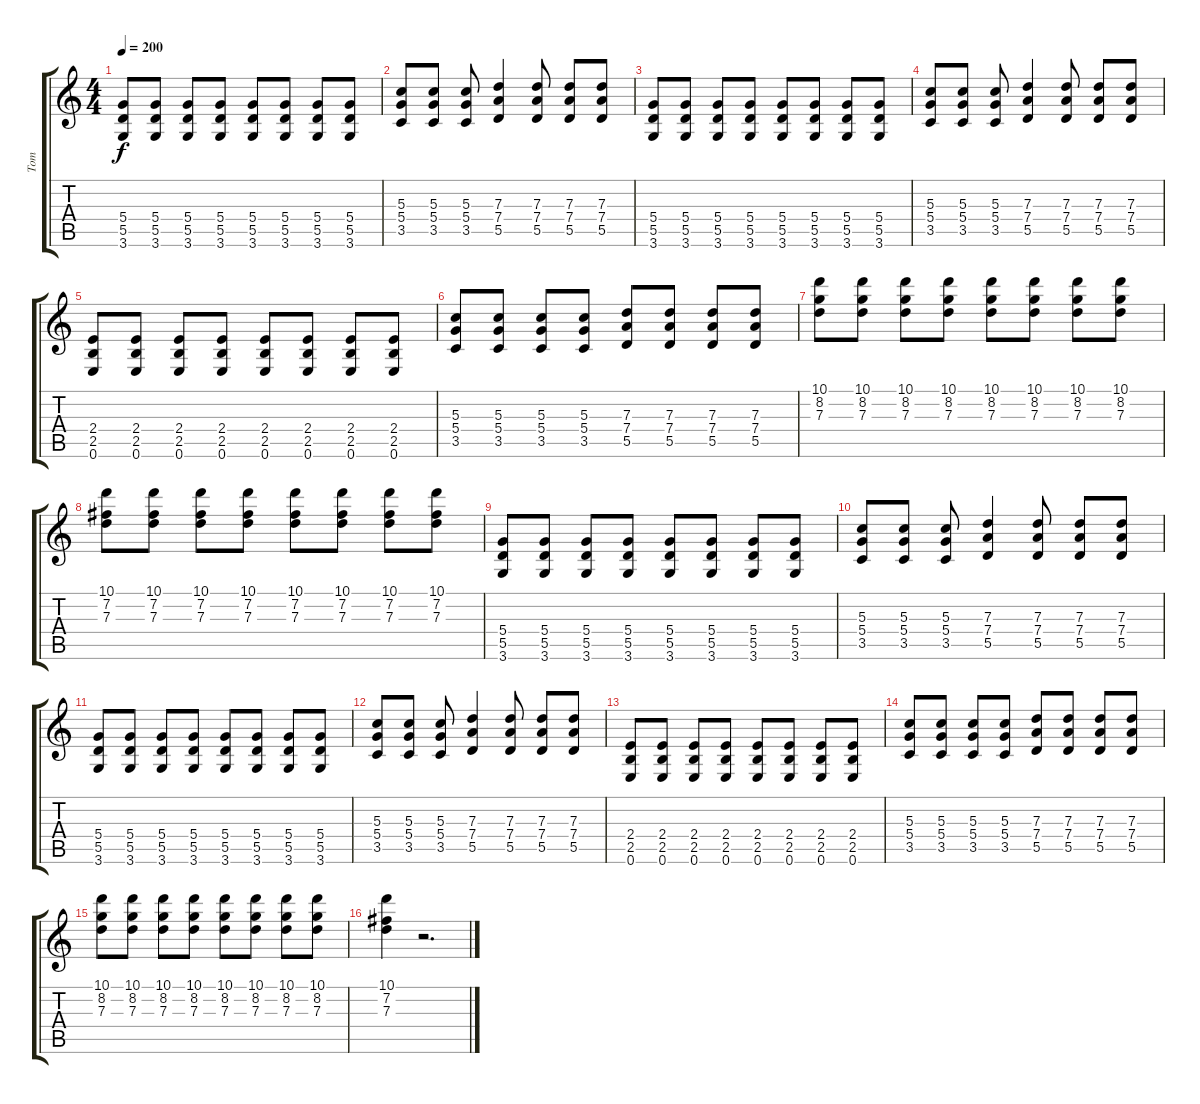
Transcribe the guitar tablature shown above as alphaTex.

\track ("Tom" "Tom") {instrument overdrivenguitar}
\staff {score tabs}
\tuning (E4 B3 G3 D3 A2 E2) {hide}
\ts (4 4)
\tempo 200
\clef g2
\ks c
(5.4 5.5 3.6).8{dy f} (5.4 5.5 3.6).8 (5.4 5.5 3.6).8 (5.4 5.5 3.6).8 (5.4 5.5 3.6).8 (5.4 5.5 3.6).8 (5.4 5.5 3.6).8 (5.4 5.5 3.6).8 |
(5.3 5.4 3.5).8 (5.3 5.4 3.5).8 (5.3 5.4 3.5).8 (7.3 7.4 5.5).4 (7.3 7.4 5.5).8 (7.3 7.4 5.5).8 (7.3 7.4 5.5).8 |
(5.4 5.5 3.6).8 (5.4 5.5 3.6).8 (5.4 5.5 3.6).8 (5.4 5.5 3.6).8 (5.4 5.5 3.6).8 (5.4 5.5 3.6).8 (5.4 5.5 3.6).8 (5.4 5.5 3.6).8 |
(5.3 5.4 3.5).8 (5.3 5.4 3.5).8 (5.3 5.4 3.5).8 (7.3 7.4 5.5).4 (7.3 7.4 5.5).8 (7.3 7.4 5.5).8 (7.3 7.4 5.5).8 |
(2.4 2.5 0.6).8 (2.4 2.5 0.6).8 (2.4 2.5 0.6).8 (2.4 2.5 0.6).8 (2.4 2.5 0.6).8 (2.4 2.5 0.6).8 (2.4 2.5 0.6).8 (2.4 2.5 0.6).8 |
(5.3 5.4 3.5).8 (5.3 5.4 3.5).8 (5.3 5.4 3.5).8 (5.3 5.4 3.5).8 (7.3 7.4 5.5).8 (7.3 7.4 5.5).8 (7.3 7.4 5.5).8 (7.3 7.4 5.5).8 |
(10.1 8.2 7.3).8 (10.1 8.2 7.3).8 (10.1 8.2 7.3).8 (10.1 8.2 7.3).8 (10.1 8.2 7.3).8 (10.1 8.2 7.3).8 (10.1 8.2 7.3).8 (10.1 8.2 7.3).8 |
(10.1 7.2 7.3).8 (10.1 7.2 7.3).8 (10.1 7.2 7.3).8 (10.1 7.2 7.3).8 (10.1 7.2 7.3).8 (10.1 7.2 7.3).8 (10.1 7.2 7.3).8 (10.1 7.2 7.3).8 |
(5.4 5.5 3.6).8 (5.4 5.5 3.6).8 (5.4 5.5 3.6).8 (5.4 5.5 3.6).8 (5.4 5.5 3.6).8 (5.4 5.5 3.6).8 (5.4 5.5 3.6).8 (5.4 5.5 3.6).8 |
(5.3 5.4 3.5).8 (5.3 5.4 3.5).8 (5.3 5.4 3.5).8 (7.3 7.4 5.5).4 (7.3 7.4 5.5).8 (7.3 7.4 5.5).8 (7.3 7.4 5.5).8 |
(5.4 5.5 3.6).8 (5.4 5.5 3.6).8 (5.4 5.5 3.6).8 (5.4 5.5 3.6).8 (5.4 5.5 3.6).8 (5.4 5.5 3.6).8 (5.4 5.5 3.6).8 (5.4 5.5 3.6).8 |
(5.3 5.4 3.5).8 (5.3 5.4 3.5).8 (5.3 5.4 3.5).8 (7.3 7.4 5.5).4 (7.3 7.4 5.5).8 (7.3 7.4 5.5).8 (7.3 7.4 5.5).8 |
(2.4 2.5 0.6).8 (2.4 2.5 0.6).8 (2.4 2.5 0.6).8 (2.4 2.5 0.6).8 (2.4 2.5 0.6).8 (2.4 2.5 0.6).8 (2.4 2.5 0.6).8 (2.4 2.5 0.6).8 |
(5.3 5.4 3.5).8 (5.3 5.4 3.5).8 (5.3 5.4 3.5).8 (5.3 5.4 3.5).8 (7.3 7.4 5.5).8 (7.3 7.4 5.5).8 (7.3 7.4 5.5).8 (7.3 7.4 5.5).8 |
(10.1 8.2 7.3).8 (10.1 8.2 7.3).8 (10.1 8.2 7.3).8 (10.1 8.2 7.3).8 (10.1 8.2 7.3).8 (10.1 8.2 7.3).8 (10.1 8.2 7.3).8 (10.1 8.2 7.3).8 |
(10.1 7.2 7.3).4 r.2{d}
